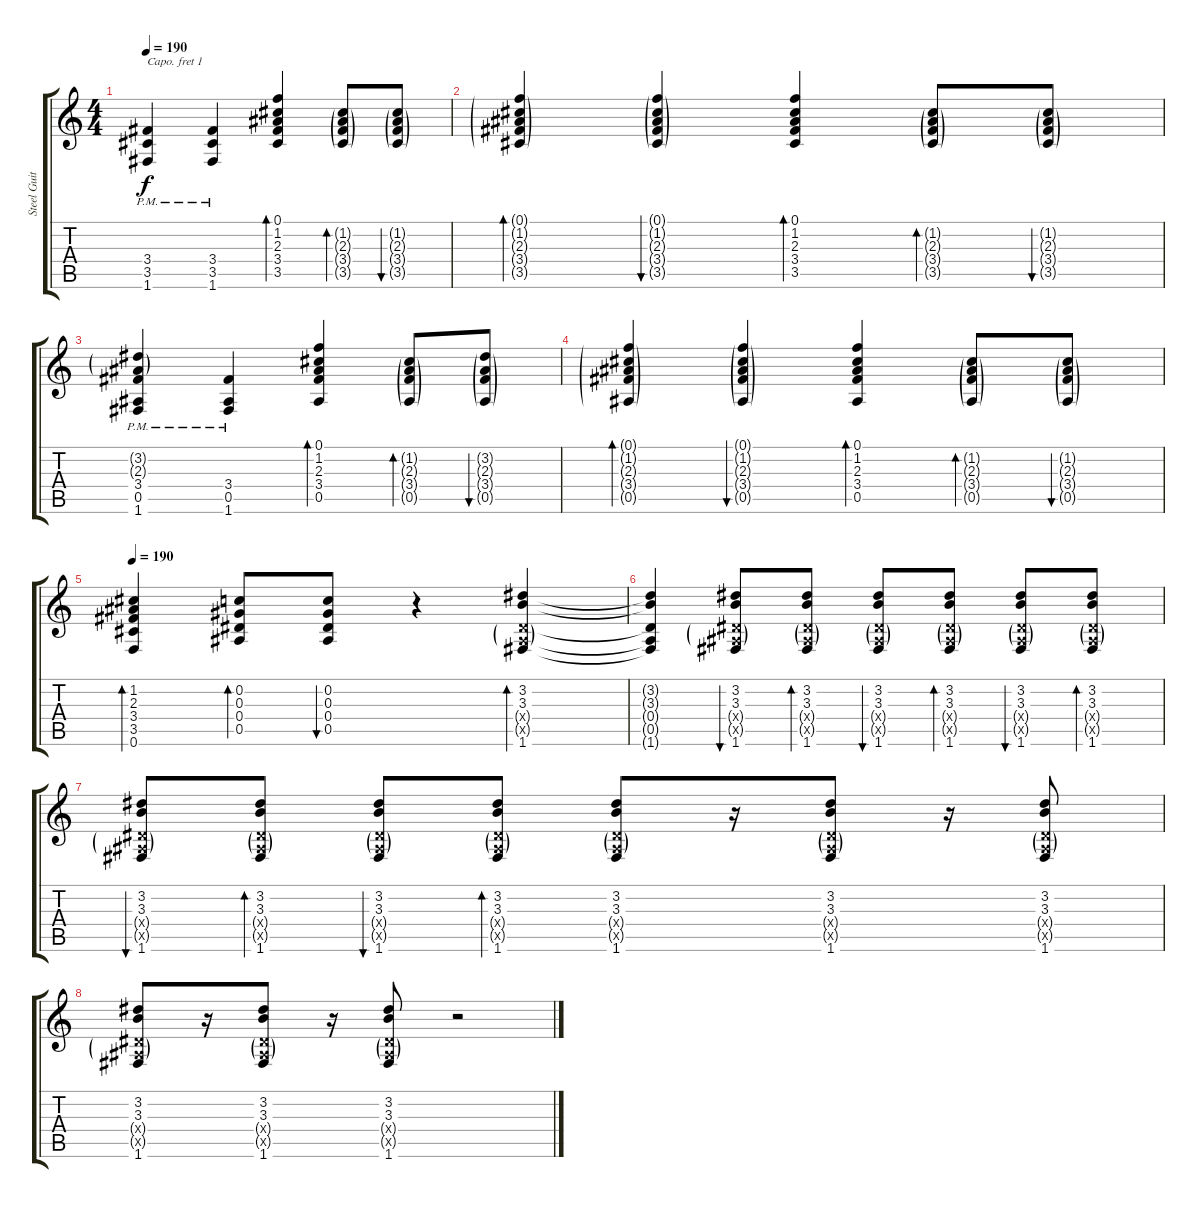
\track ("Steel Guitar" "Steel Guit") {instrument acousticguitarsteel}
\staff {score tabs}
\capo 1
\tuning (E4 B3 G3 D3 A2 E2) {hide}
\ts (4 4)
\tempo 190
\clef g2
\ks c
(3.4 3.5{pm} 1.6{pm}).4{dy f} (3.4 3.5{pm} 1.6{pm}).4 (0.1 1.2 2.3 3.4 3.5).4{bd 30} (1.2{g} 2.3{g} 3.4{g} 3.5{g}).8{bd 30} (1.2{g} 2.3{g} 3.4{g} 3.5{g}).8{bu 30} |
(0.1{g} 1.2{g} 2.3{g} 3.4{g} 3.5{g}).4{bd 30} (0.1{g} 1.2{g} 2.3{g} 3.4{g} 3.5{g}).4{bu 30} (0.1 1.2 2.3 3.4 3.5).4{bd 30} (1.2{g} 2.3{g} 3.4{g} 3.5{g}).8{bd 30} (1.2{g} 2.3{g} 3.4{g} 3.5{g}).8{bu 30} |
(3.2{g} 2.3{g} 3.4 0.5{pm} 1.6{pm}).4 (3.4 0.5{pm} 1.6{pm}).4 (0.1 1.2 2.3 3.4 0.5).4{bd 30} (1.2{g} 2.3{g} 3.4{g} 0.5{g}).8{bd 30} (3.2{g} 2.3{g} 3.4{g} 0.5{g}).8{bu 30} |
(0.1{g} 1.2{g} 2.3{g} 3.4{g} 0.5{g}).4{bd 30} (0.1{g} 1.2{g} 2.3{g} 3.4{g} 0.5{g}).4{bu 30} (0.1 1.2 2.3 3.4 0.5).4{bd 30} (1.2{g} 2.3{g} 3.4{g} 0.5{g}).8{bd 30} (1.2{g} 2.3{g} 3.4{g} 0.5{g}).8{bu 30} |
\tempo 190
(1.2 2.3 3.4 3.5 0.6).4{bd 30} (0.2 0.3 0.4 0.5).8{bd 30} (0.2 0.3 0.4 0.5).8{bu 30} r.4 (3.2 3.3 0.4{g x} 0.5{g x} 1.6).4{bd 30} |
(3.2{t} 3.3{t} 0.4{t} 0.5{t} 1.6{t}).4 (3.2 3.3 0.4{g x} 0.5{g x} 1.6).8{bu 30} (3.2 3.3 0.4{g x} 0.5{g x} 1.6).8{bd 30} (3.2 3.3 0.4{g x} 0.5{g x} 1.6).8{bu 30} (3.2 3.3 0.4{g x} 0.5{g x} 1.6).8{bd 30} (3.2 3.3 0.4{g x} 0.5{g x} 1.6).8{bu 30} (3.2 3.3 0.4{g x} 0.5{g x} 1.6).8{bd 30} |
(3.2 3.3 0.4{g x} 0.5{g x} 1.6).8{bu 30} (3.2 3.3 0.4{g x} 0.5{g x} 1.6).8{bd 30} (3.2 3.3 0.4{g x} 0.5{g x} 1.6).8{bu 30} (3.2 3.3 0.4{g x} 0.5{g x} 1.6).8{bd 30} (3.2 3.3 0.4{g x} 0.5{g x} 1.6).8 r.16 (3.2 3.3 0.4{g x} 0.5{g x} 1.6).8 r.16 (3.2 3.3 0.4{g x} 0.5{g x} 1.6).8 |
(3.2 3.3 0.4{g x} 0.5{g x} 1.6).8 r.16 (3.2 3.3 0.4{g x} 0.5{g x} 1.6).8 r.16 (3.2 3.3 0.4{g x} 0.5{g x} 1.6).8 r.2
